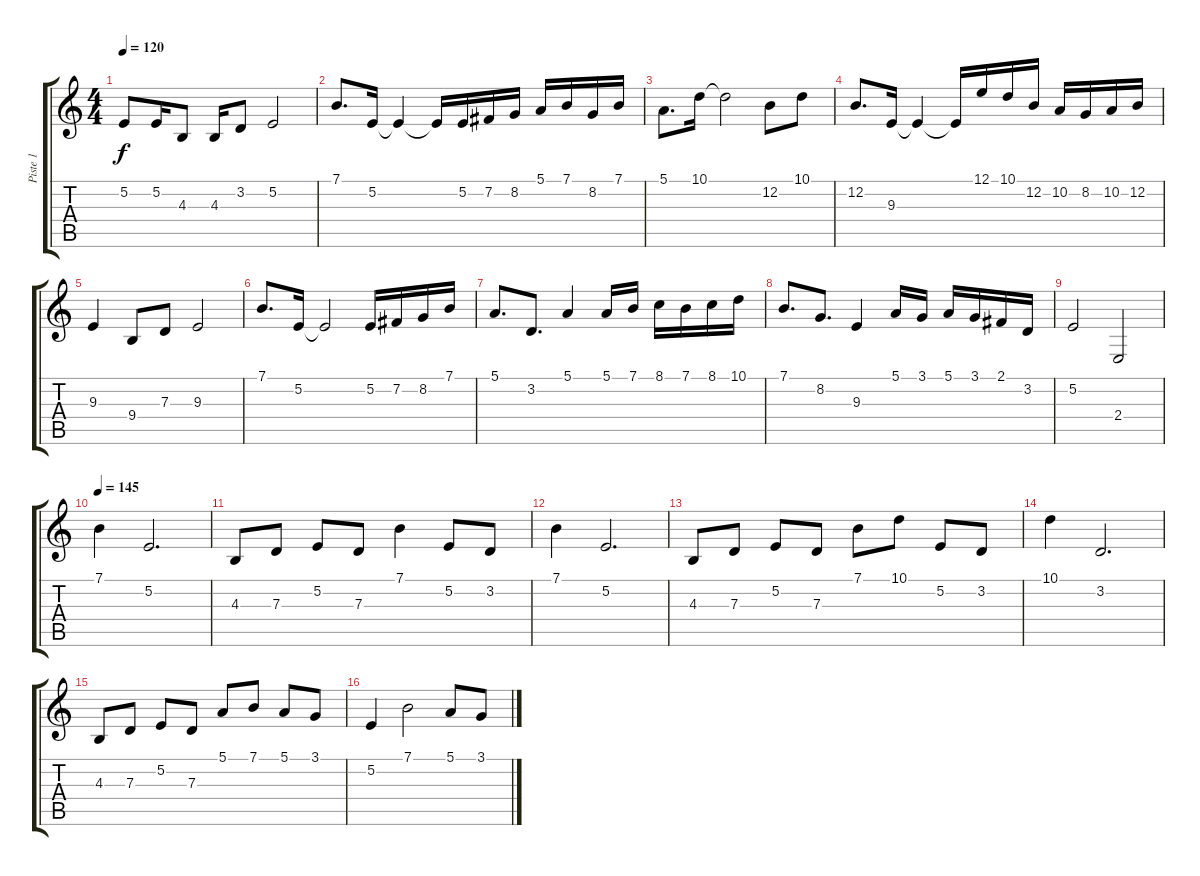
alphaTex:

\track ("Piste 1" "Piste 1") {instrument fx1rain}
\staff {score tabs}
\tuning (E4 B3 G3 D3 A2 E2) {hide}
\ts (4 4)
\tempo 120
\clef g2
\ks c
5.2.8{dy f} 5.2.16 4.3.8 4.3.16 3.2.8 5.2.2 |
7.1.8{d} 5.2.16 5.2{t}.4 5.2{t}.16 5.2.16 7.2.16 8.2.16 5.1.16 7.1.16 8.2.16 7.1.16 |
5.1.8{d} 10.1.16 10.1{t}.2 12.2.8 10.1.8 |
12.2.8{d} 9.3.16 9.3{t}.4 9.3{t}.16 12.1.16 10.1.16 12.2.16 10.2.16 8.2.16 10.2.16 12.2.16 |
9.3.4 9.4.8 7.3.8 9.3.2 |
7.1.8{d} 5.2.16 5.2{t}.2 5.2.16 7.2.16 8.2.16 7.1.16 |
5.1.8{d} 3.2.8{d} 5.1.4 5.1.16 7.1.16 8.1.16 7.1.16 8.1.16 10.1.16 |
7.1.8{d} 8.2.8{d} 9.3.4 5.1.16 3.1.16 5.1.16 3.1.16 2.1.16 3.2.16 |
5.2.2 2.4.2 |
\tempo 145
7.1.4 5.2.2{d} |
4.3.8 7.3.8 5.2.8 7.3.8 7.1.4 5.2.8 3.2.8 |
7.1.4 5.2.2{d} |
4.3.8 7.3.8 5.2.8 7.3.8 7.1.8 10.1.8 5.2.8 3.2.8 |
10.1.4 3.2.2{d} |
4.3.8 7.3.8 5.2.8 7.3.8 5.1.8 7.1.8 5.1.8 3.1.8 |
5.2.4 7.1.2 5.1.8 3.1.8
